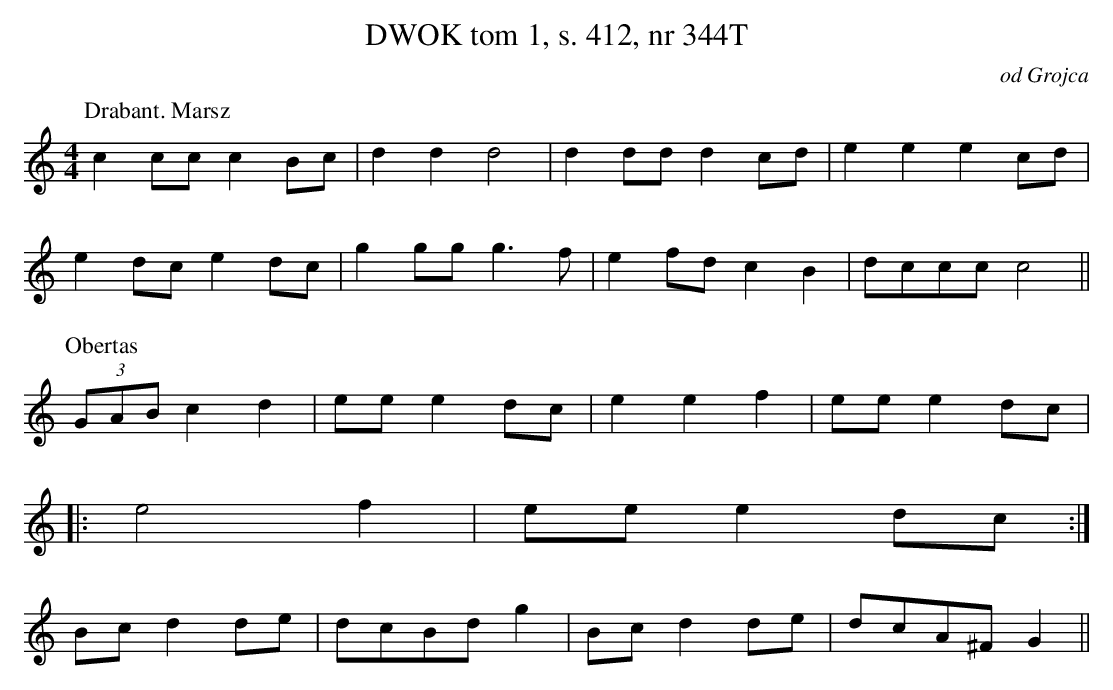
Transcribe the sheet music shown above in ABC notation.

X:1
T: DWOK tom 1, s. 412, nr 344T
O: od Grojca
M: 4/4
L: 1/8
K: C
P: Drabant. Marsz
c2ccc2Bc | d2d2d4 | d2ddd2cd | e2e2e2cd |
e2dce2dc | g2ggg3f | e2fdc2B2 | dcccc4||
P: Obertas
(3GABc2d2 | eee2dc | e2e2f2 | eee2dc |
|:e4f2 | eee2dc :|
Bcd2de | dcBdg2 | Bcd2de | dcA^FG2||
